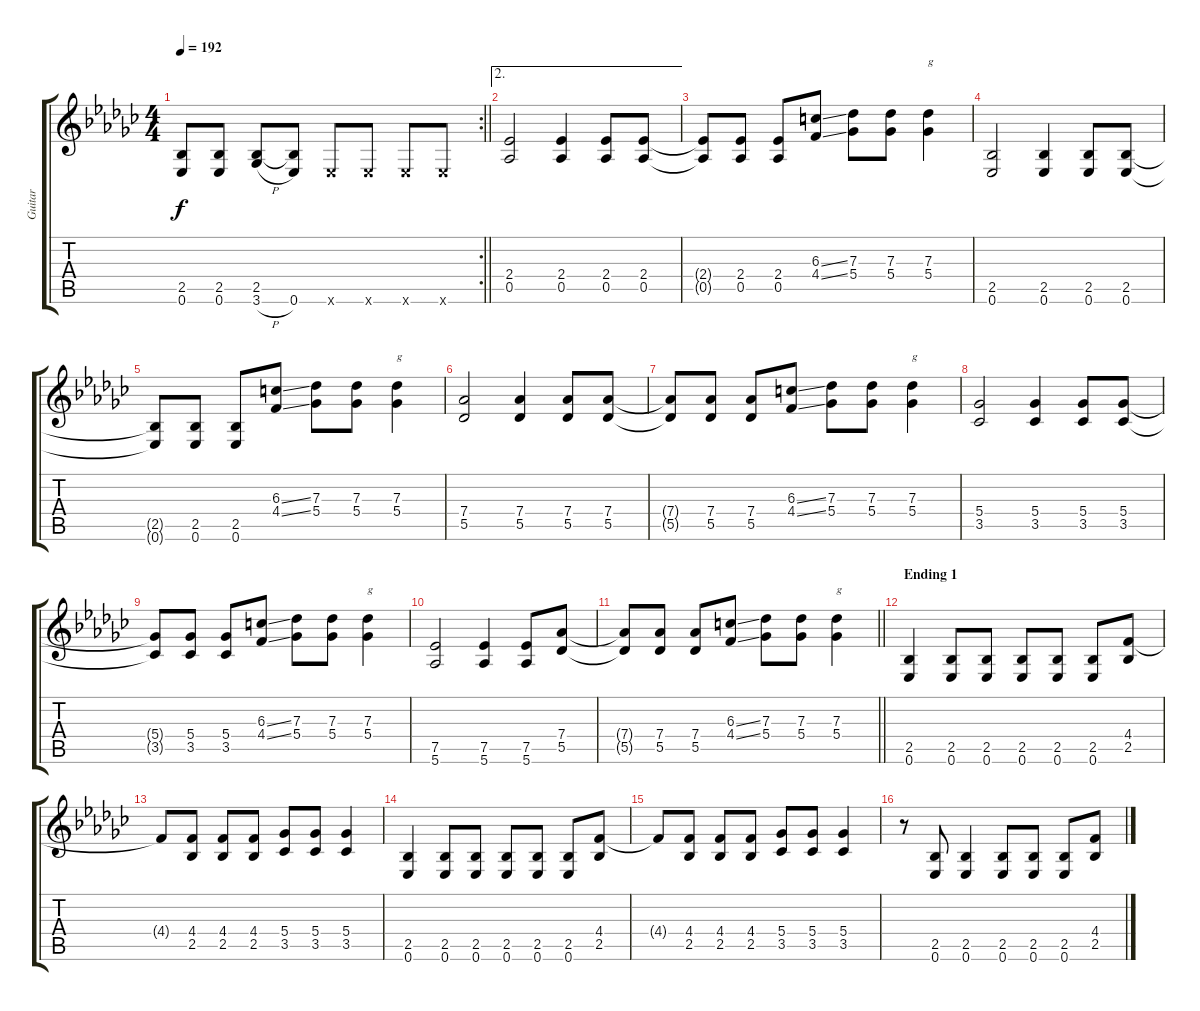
\track ("Guitar" "Guitar") {instrument distortionguitar}
\staff {score tabs}
\tuning (Eb4 Bb3 Gb3 Db3 Ab2 Eb2) {hide}
\rc 2
\ts (4 4)
\tempo 192
\clef g2
\barLineRight lightlight
\ks ebminor
(2.5{t} 0.6).8{dy f} (2.5 0.6).8 (2.5 3.6{h}).8 (2.5{t} 0.6).8 0.6{x}.8 0.6{x}.8 0.6{x}.8 0.6{x}.8 |
\ae 2
(2.4 0.5).2 (2.4 0.5).4 (2.4 0.5).8 (2.4 0.5).8 |
(2.4{t} 0.5{t}).8 (2.4 0.5).8 (2.4 0.5).8 (6.3{ss} 4.4{ss}).8 (7.3 5.4).8 (7.3 5.4).8 (7.3 5.4).4{txt "g"} |
(2.5 0.6).2 (2.5 0.6).4 (2.5 0.6).8 (2.5 0.6).8 |
(2.5{t} 0.6{t}).8 (2.5 0.6).8 (2.5 0.6).8 (6.3{ss} 4.4{ss}).8 (7.3 5.4).8 (7.3 5.4).8 (7.3 5.4).4{txt "g"} |
(7.4 5.5).2 (7.4 5.5).4 (7.4 5.5).8 (7.4 5.5).8 |
(7.4{t} 5.5{t}).8 (7.4 5.5).8 (7.4 5.5).8 (6.3{ss} 4.4{ss}).8 (7.3 5.4).8 (7.3 5.4).8 (7.3 5.4).4{txt "g"} |
(5.4 3.5).2 (5.4 3.5).4 (5.4 3.5).8 (5.4 3.5).8 |
(5.4{t} 3.5{t}).8 (5.4 3.5).8 (5.4 3.5).8 (6.3{ss} 4.4{ss}).8 (7.3 5.4).8 (7.3 5.4).8 (7.3 5.4).4{txt "g"} |
(7.5 5.6).2 (7.5 5.6).4 (7.5 5.6).8 (7.4 5.5).8 |
\barLineRight lightlight
(7.4{t} 5.5{t}).8 (7.4 5.5).8 (7.4 5.5).8 (6.3{ss} 4.4{ss}).8 (7.3 5.4).8 (7.3 5.4).8 (7.3 5.4).4{txt "g"} |
\section ("" "Ending 1")
(2.5 0.6).4 (2.5 0.6).8 (2.5 0.6).8 (2.5 0.6).8 (2.5 0.6).8 (2.5 0.6).8 (4.4 2.5).8 |
4.4{t}.8 (4.4 2.5).8 (4.4 2.5).8 (4.4 2.5).8 (5.4 3.5).8 (5.4 3.5).8 (5.4 3.5).4 |
(2.5 0.6).4 (2.5 0.6).8 (2.5 0.6).8 (2.5 0.6).8 (2.5 0.6).8 (2.5 0.6).8 (4.4 2.5).8 |
4.4{t}.8 (4.4 2.5).8 (4.4 2.5).8 (4.4 2.5).8 (5.4 3.5).8 (5.4 3.5).8 (5.4 3.5).4 |
r.8 (2.5 0.6).8 (2.5 0.6).4 (2.5 0.6).8 (2.5 0.6).8 (2.5 0.6).8 (4.4 2.5).8
